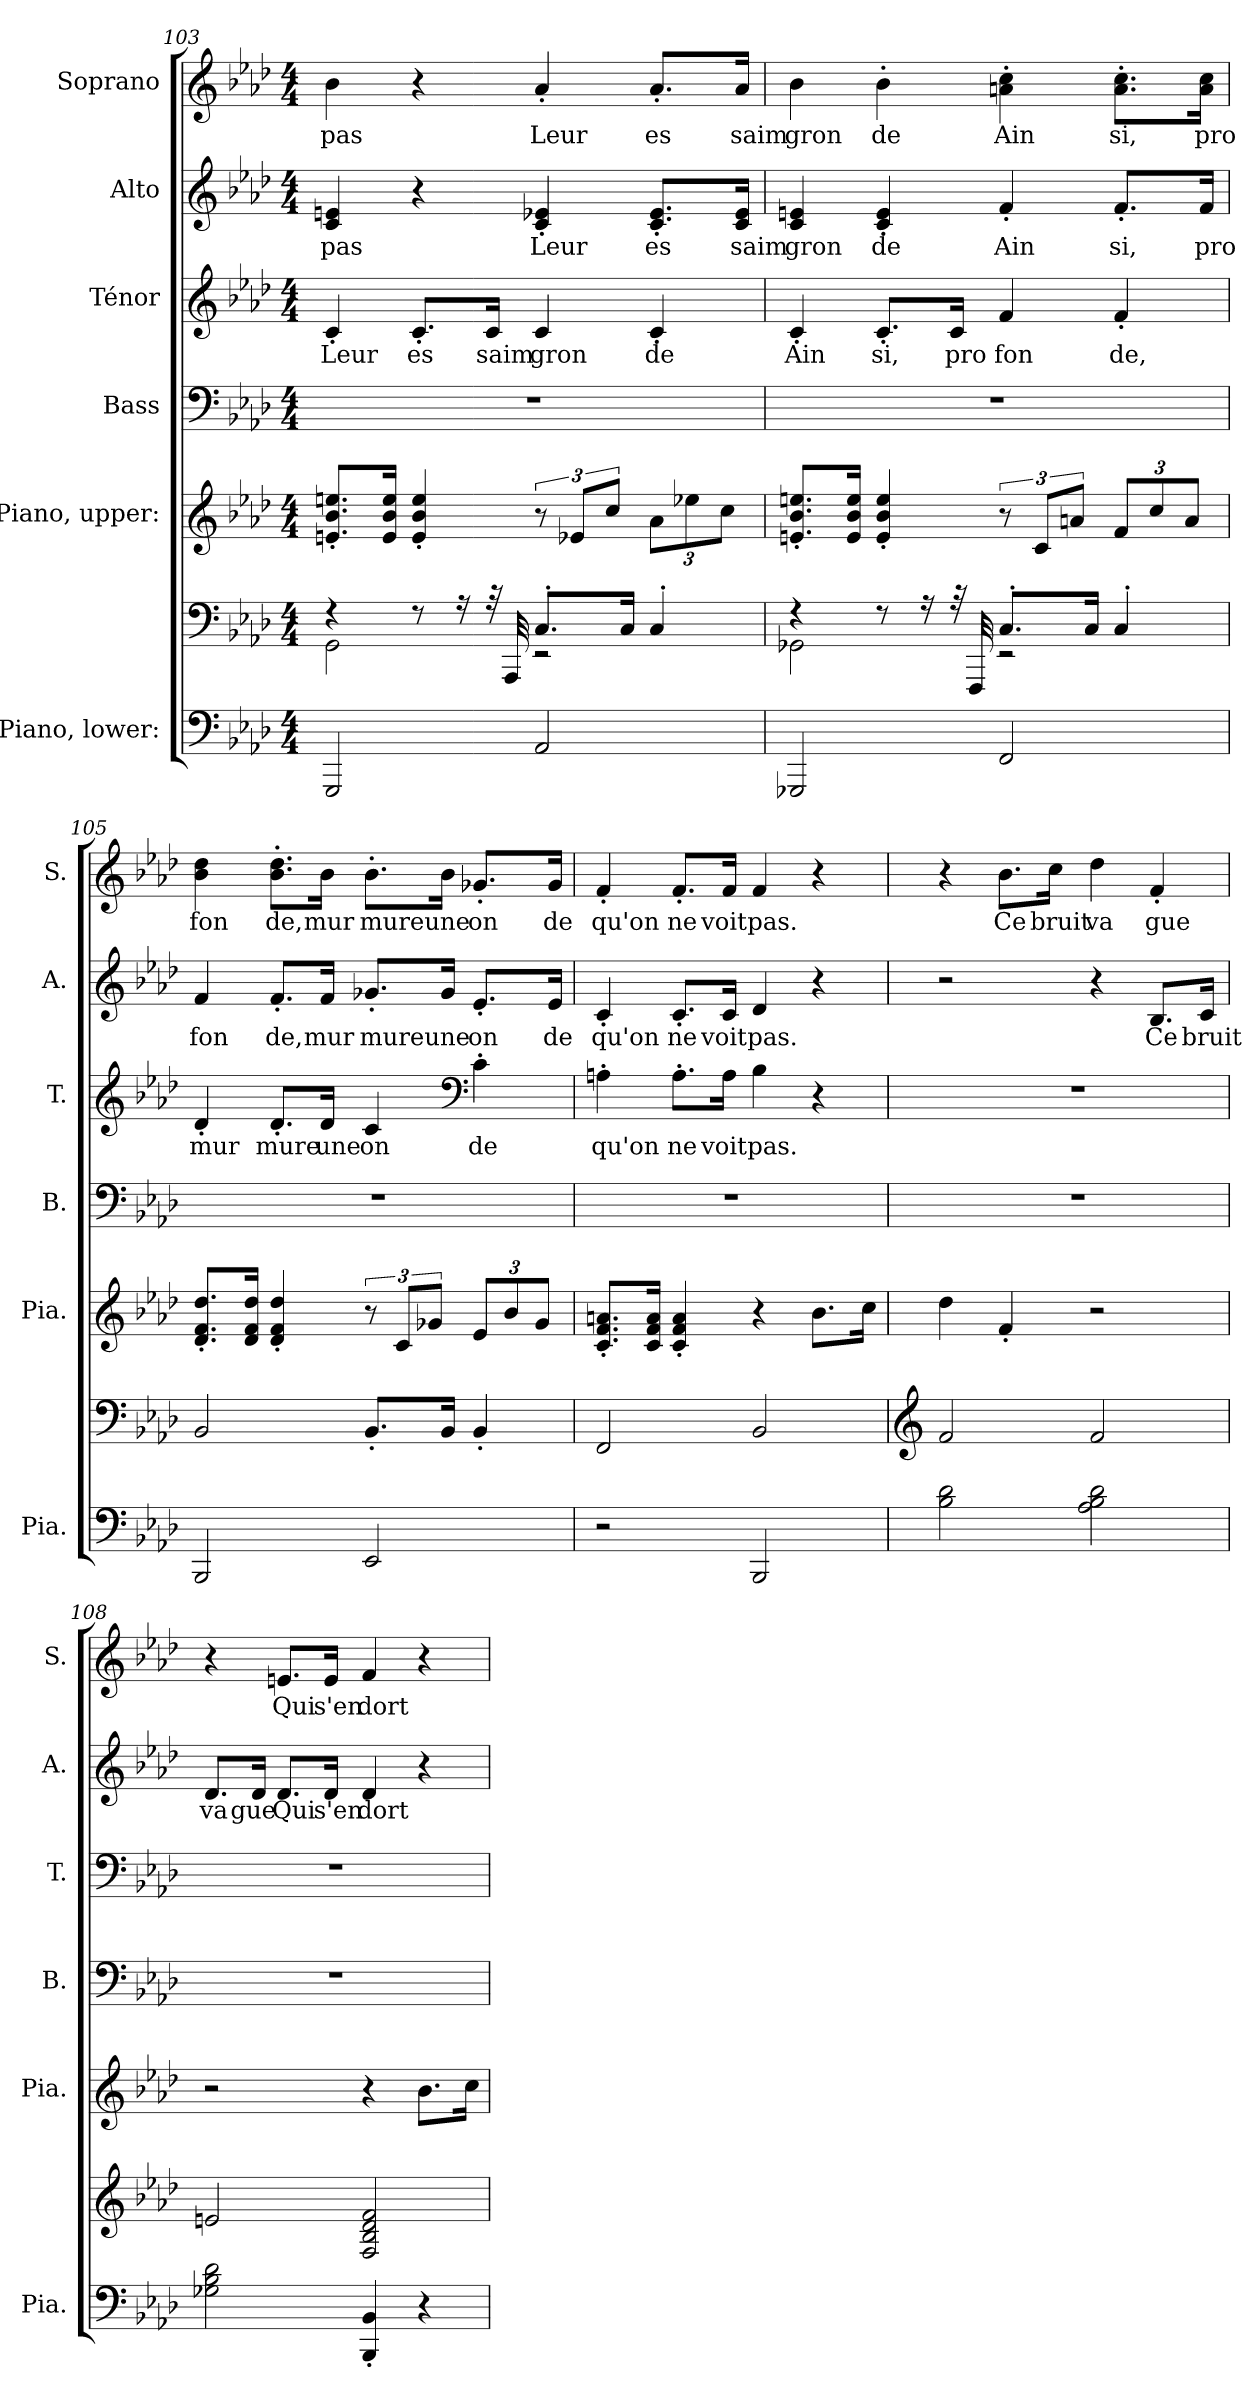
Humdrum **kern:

**kern	**kern	**kern	**kern	**kern	**text	**kern	**text	**kern	**text
*part6	*part6	*part5	*part4	*part3	*part3	*part2	*part2	*part1	*part1
*staff7	*staff6	*staff5	*staff4	*staff3	*staff3	*staff2	*staff2	*staff1	*staff1
*I"Piano, lower:	*	*I"Piano, upper:	*I"Bass	*I"Ténor	*	*I"Alto	*	*I"Soprano	*
*I'Pia.	*	*I'Pia.	*I'B.	*I'T.	*	*I'A.	*	*I'S.	*
*clefF4	*clefF4	*clefG2	*clefF4	*clefG2	*	*clefG2	*	*clefG2	*
*k[b-e-a-d-]	*k[b-e-a-d-]	*k[b-e-a-d-]	*k[b-e-a-d-]	*k[b-e-a-d-]	*	*k[b-e-a-d-]	*	*k[b-e-a-d-]	*
*M4/4	*M4/4	*M4/4	*M4/4	*M4/4	*	*M4/4	*	*M4/4	*
=103	=103	=103	=103	=103	=103	=103	=103	=103	=103
*	*^	*	*	*	*	*	*	*	*
!	!	!	!	!	!	!LO:LY:b	!	!LO:LY:b	!	!LO:LY:b
2GGG/	4r	2GG\	8.en/' 8.b-/' 8.een/'L	1r	4c'/	Leur	4c/ 4en/	pas	4b-\	pas
.	.	.	16e/ 16b-/ 16ee/Jk	.	.	.	.	.	.	.
!	!	!	!	!	!	!LO:LY:b	!	!	!	!
.	8r	.	4e/' 4b-/' 4ee/'	.	8.c'/L	es	4r	.	4r	.
.	16r	.	.	.	.	.	.	.	.	.
!	!	!	!	!	!	!LO:LY:b	!	!	!	!
.	32r	.	.	.	16c/Jk	saim	.	.	.	.
.	32AAA-/	.	.	.	.	.	.	.	.	.
!	!	!	!	!	!	!LO:LY:b	!	!LO:LY:b	!	!LO:LY:b
2AA-/	8.C'/L	2r	12r	.	4c/	gron	4c/' 4e-X/'	Leur	4a-'/	Leur
.	.	.	12e-X/L	.	.	.	.	.	.	.
.	.	.	12cc/J	.	.	.	.	.	.	.
.	16C/Jk	.	.	.	.	.	.	.	.	.
*	*	*	*Xbrackettup	*	*	*	*	*	*	*
!	!	!	!	!	!	!LO:LY:b	!	!LO:LY:b	!	!LO:LY:b
.	4C'/	.	12a-\L	.	4c'/	de	8.c/' 8.e-/'L	es	8.a-'/L	es
.	.	.	12ee-X\	.	.	.	.	.	.	.
.	.	.	12cc\J	.	.	.	.	.	.	.
!	!	!	!	!	!	!	!	!LO:LY:b	!	!LO:LY:b
.	.	.	.	.	.	.	16c/ 16e-/Jk	saim	16a-/Jk	saim
!!LO:LB:g=z
=104	=104	=104	=104	=104	=104	=104	=104	=104	=104	=104
!	!	!	!	!	!	!LO:LY:b	!	!LO:LY:b	!	!LO:LY:b
2GGG-X/	4r	2GG-X\	8.en/' 8.b-/' 8.een/'L	1r	4c'/	Ain	4c/ 4en/	gron	4b-\	gron
.	.	.	16e/ 16b-/ 16ee/Jk	.	.	.	.	.	.	.
!	!	!	!	!	!	!LO:LY:b	!	!LO:LY:b	!	!LO:LY:b
.	8r	.	4e/' 4b-/' 4ee/'	.	8.c'/L	si,	4c/' 4e/'	de	4b-'\	de
.	16r	.	.	.	.	.	.	.	.	.
!	!	!	!	!	!	!LO:LY:b	!	!	!	!
.	32r	.	.	.	16c/Jk	pro	.	.	.	.
.	32FFF/	.	.	.	.	.	.	.	.	.
*	*	*	*brackettup	*	*	*	*	*	*	*
!	!	!	!	!	!	!LO:LY:b	!	!LO:LY:b	!	!LO:LY:b
2FF/	8.C'/L	2r	12r	.	4f/	fon	4f'/	Ain	4an\' 4cc\'	Ain
.	.	.	12c/L	.	.	.	.	.	.	.
.	.	.	12an/J	.	.	.	.	.	.	.
.	16C/Jk	.	.	.	.	.	.	.	.	.
*	*	*	*Xbrackettup	*	*	*	*	*	*	*
!	!	!	!	!	!	!LO:LY:b	!	!LO:LY:b	!	!LO:LY:b
.	4C'/	.	12f/L	.	4f'/	de,	8.f'/L	si,	8.a\' 8.cc\'L	si,
.	.	.	12cc/	.	.	.	.	.	.	.
.	.	.	12a/J	.	.	.	.	.	.	.
!	!	!	!	!	!	!	!	!LO:LY:b	!	!LO:LY:b
.	.	.	.	.	.	.	16f/Jk	pro	16a\ 16cc\Jk	pro
*	*v	*v	*	*	*	*	*	*	*	*
=105	=105	=105	=105	=105	=105	=105	=105	=105	=105
!	!	!	!	!	!LO:LY:b	!	!LO:LY:b	!	!LO:LY:b
2BBB-/	2BB-/	8.d-/' 8.f/' 8.dd-/'L	1r	4d-'/	mur	4f/	fon	4b-\ 4dd-\	fon
.	.	16d-/ 16f/ 16dd-/Jk	.	.	.	.	.	.	.
!	!	!	!	!	!LO:LY:b	!	!LO:LY:b	!	!LO:LY:b
.	.	4d-/' 4f/' 4dd-/'	.	8.d-'/L	mure	8.f'/L	de,	8.b-\' 8.dd-\'L	de,
!	!	!	!	!	!LO:LY:b	!	!LO:LY:b	!	!LO:LY:b
.	.	.	.	16d-/Jk	une	16f/Jk	mur	16b-\Jk	mur
*	*	*brackettup	*	*	*	*	*	*	*
!	!	!	!	!	!LO:LY:b	!	!LO:LY:b	!	!LO:LY:b
2EE-/	8.BB-'/L	12r	.	4c/	on	8.g-X'/L	mure	8.b-'\L	mure
.	.	12c/L	.	.	.	.	.	.	.
.	.	12g-X/J	.	.	.	.	.	.	.
!	!	!	!	!	!	!	!LO:LY:b	!	!LO:LY:b
.	16BB-/Jk	.	.	.	.	16g-/Jk	une	16b-\Jk	une
*	*	*	*	*clefF4	*	*	*	*	*
*	*	*Xbrackettup	*	*	*	*	*	*	*
!	!	!	!	!	!LO:LY:b	!	!LO:LY:b	!	!LO:LY:b
.	4BB-'/	12e-/L	.	4c'\	de	8.e-'/L	on	8.g-X'/L	on
.	.	12b-/	.	.	.	.	.	.	.
.	.	12g-/J	.	.	.	.	.	.	.
!	!	!	!	!	!	!	!LO:LY:b	!	!LO:LY:b
.	.	.	.	.	.	16e-/Jk	de	16g-/Jk	de
=106	=106	=106	=106	=106	=106	=106	=106	=106	=106
!	!	!	!	!	!LO:LY:b	!	!LO:LY:b	!	!LO:LY:b
2r	2FF/	8.c/' 8.f/' 8.an/'L	1r	4An'\	qu'on	4c'/	qu'on	4f'/	qu'on
.	.	16c/ 16f/ 16a/Jk	.	.	.	.	.	.	.
!	!	!	!	!	!LO:LY:b	!	!LO:LY:b	!	!LO:LY:b
.	.	4c/' 4f/' 4a/'	.	8.A'\L	ne	8.c'/L	ne	8.f'/L	ne
!	!	!	!	!	!LO:LY:b	!	!LO:LY:b	!	!LO:LY:b
.	.	.	.	16A\Jk	voit	16c/Jk	voit	16f/Jk	voit
!	!	!	!	!	!LO:LY:b	!	!LO:LY:b	!	!LO:LY:b
2BBB-/	2BB-/	4r	.	4B-\	pas.	4d-/	pas.	4f/	pas.
.	.	8.b-\L	.	4r	.	4r	.	4r	.
.	.	16cc\Jk	.	.	.	.	.	.	.
!!LO:PB:g=z
=107	=107	=107	=107	=107	=107	=107	=107	=107	=107
*	*clefG2	*	*	*	*	*	*	*	*
2B-\ 2d-\	2f/	4dd-\	1r	1r	.	2r	.	4r	.
!	!	!	!	!	!	!	!	!	!LO:LY:b
.	.	4f'/	.	.	.	.	.	8.b-\L	Ce
!	!	!	!	!	!	!	!	!	!LO:LY:b
.	.	.	.	.	.	.	.	16cc\Jk	bruit
!	!	!	!	!	!	!	!	!	!LO:LY:b
2A-\ 2B-\ 2d-\	2f/	2r	.	.	.	4r	.	4dd-\	va
!	!	!	!	!	!	!	!LO:LY:b	!	!LO:LY:b
.	.	.	.	.	.	8.B-/L	Ce	4f'/	gue
!	!	!	!	!	!	!	!LO:LY:b	!	!
.	.	.	.	.	.	16c/Jk	bruit	.	.
=108	=108	=108	=108	=108	=108	=108	=108	=108	=108
!	!	!	!	!	!	!	!LO:LY:b	!	!
2G-X\ 2B-\ 2d-\	2en/	2r	1r	1r	.	8.d-/L	va	4r	.
!	!	!	!	!	!	!	!LO:LY:b	!	!
.	.	.	.	.	.	16d-/Jk	gue	.	.
!	!	!	!	!	!	!	!LO:LY:b	!	!LO:LY:b
.	.	.	.	.	.	8.d-/L	Qui	8.en/L	Qui
!	!	!	!	!	!	!	!LO:LY:b	!	!LO:LY:b
.	.	.	.	.	.	16d-/Jk	s'en	16e/Jk	s'en
!	!	!	!	!	!	!	!LO:LY:b	!	!LO:LY:b
4BBB-/' 4BB-/'	2F/ 2B-/ 2d-/ 2f/	4r	.	.	.	4d-/	dort	4f/	dort
4r	.	8.b-\L	.	.	.	4r	.	4r	.
.	.	16cc\Jk	.	.	.	.	.	.	.
=	=	=	=	=	=	=	=	=	=
*-	*-	*-	*-	*-	*-	*-	*-	*-	*-
